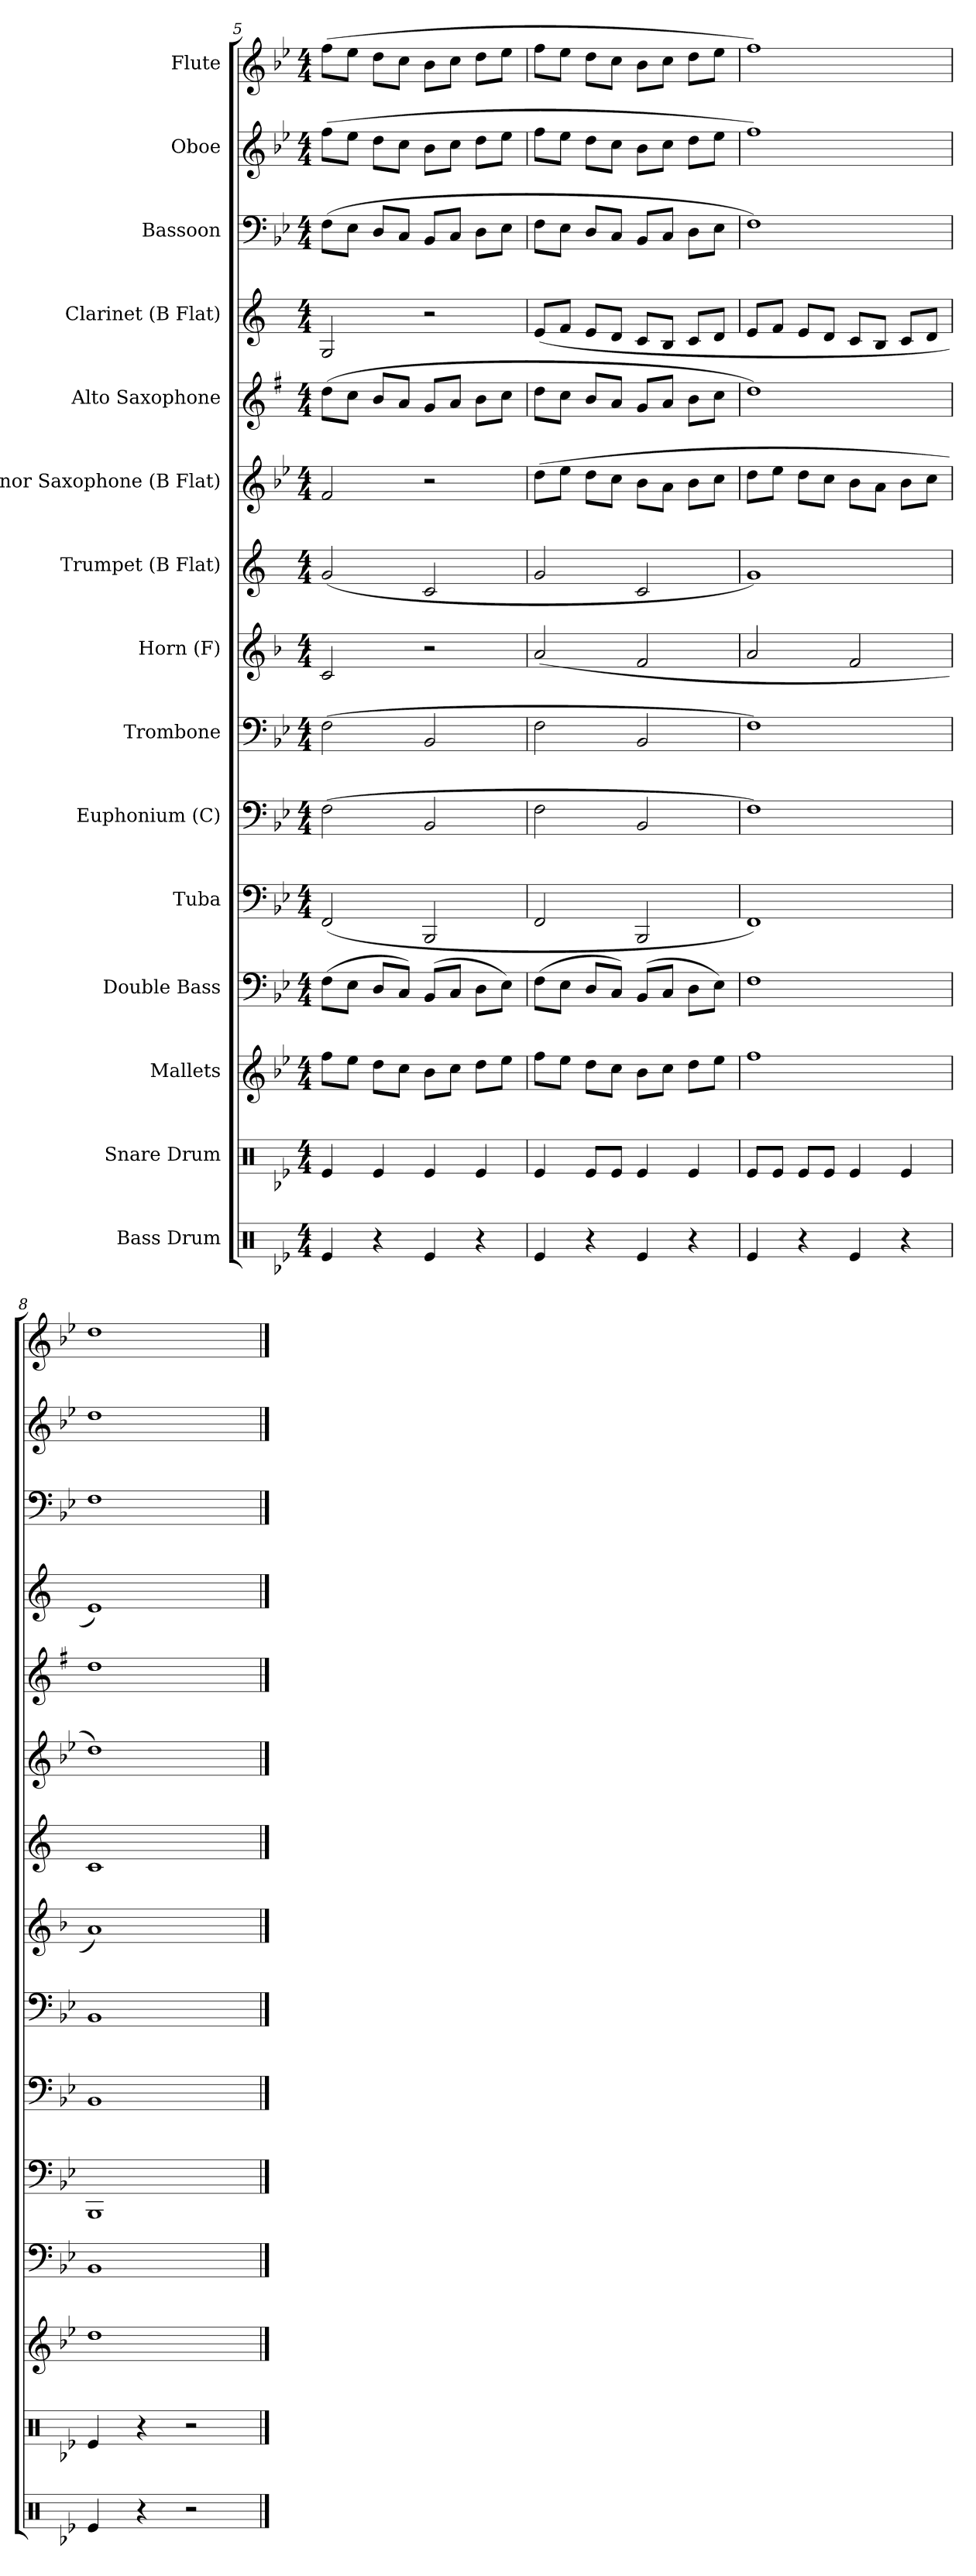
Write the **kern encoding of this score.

**kern	**kern	**kern	**kern	**kern	**kern	**kern	**kern	**kern	**kern	**kern	**kern	**kern	**kern	**kern
*part15	*part14	*part13	*part12	*part11	*part10	*part9	*part8	*part7	*part6	*part5	*part4	*part3	*part2	*part1
*staff15	*staff14	*staff13	*staff12	*staff11	*staff10	*staff9	*staff8	*staff7	*staff6	*staff5	*staff4	*staff3	*staff2	*staff1
*I"Bass Drum	*I"Snare Drum	*I"Mallets	*I"Double Bass	*I"Tuba	*I"Euphonium (C)	*I"Trombone	*I"Horn (F)	*I"Trumpet (B Flat)	*I"Tenor Saxophone (B Flat)	*I"Alto Saxophone	*I"Clarinet (B Flat)	*I"Bassoon	*I"Oboe	*I"Flute
*clefX	*clefX	*clefG2	*clefF4	*clefF4	*clefF4	*clefF4	*clefG2	*clefG2	*clefG2	*clefG2	*clefG2	*clefF4	*clefG2	*clefG2
*	*	*ITrd-14c-24	*ITrd7c12	*	*	*	*ITrd4c7	*ITrd1c2	*ITrd8c14	*ITrd5c9	*ITrd1c2	*	*	*
*k[b-e-]	*k[b-e-]	*k[b-e-]	*k[b-e-]	*k[b-e-]	*k[b-e-]	*k[b-e-]	*k[b-e-]	*k[b-e-]	*k[b-e-]	*k[b-e-]	*k[b-e-]	*k[b-e-]	*k[b-e-]	*k[b-e-]
*B-:	*B-:	*B-:	*B-:	*B-:	*B-:	*B-:	*B-:	*B-:	*B-:	*B-:	*B-:	*B-:	*B-:	*B-:
*M4/4	*M4/4	*M4/4	*M4/4	*M4/4	*M4/4	*M4/4	*M4/4	*M4/4	*M4/4	*M4/4	*M4/4	*M4/4	*M4/4	*M4/4
=5	=5	=5	=5	=5	=5	=5	=5	=5	=5	=5	=5	=5	=5	=5
4Re/	4Re/	8ffff\L	(8FF\L	(2FF/	(2F\	(2F\	2F/	(2f/	2F/	(8f\L	2F/	(8F\L	(8ff\L	(8ff\L
.	.	8eeee-i\J	8EE-i\J	.	.	.	.	.	.	8e-i\J	.	8E-i\J	8ee-i\J	8ee-i\J
4r	4Re/	8dddd\L	8DD/L	.	.	.	.	.	.	8d/L	.	8D/L	8dd\L	8dd\L
.	.	8cccc\J	8CC/J)	.	.	.	.	.	.	8c/J	.	8C/J	8cc\J	8cc\J
4Re/	4Re/	8bbb-\L	(8BBB-/L	2BBB-/	2BB-/	2BB-/	2r	2B-/	2r	8B-/L	2r	8BB-/L	8b-\L	8b-\L
.	.	8cccc\J	8CC/J	.	.	.	.	.	.	8c/J	.	8C/J	8cc\J	8cc\J
4r	4Re/	8dddd\L	8DD\L	.	.	.	.	.	.	8d\L	.	8D\L	8dd\L	8dd\L
.	.	8eeee-\J	8EE-\J)	.	.	.	.	.	.	8e-\J	.	8E-\J	8ee-\J	8ee-\J
=6	=6	=6	=6	=6	=6	=6	=6	=6	=6	=6	=6	=6	=6	=6
4Re/	4Re/	8ffff\L	(8FF\L	2FF/	2F\	2F\	(2d/	2f/	(8d\L	8f\L	(8d/L	8F\L	8ff\L	8ff\L
.	.	8eeee-\J	8EE-\J	.	.	.	.	.	8e-\J	8e-\J	8e-/J	8E-\J	8ee-\J	8ee-\J
4r	8Re/L	8dddd\L	8DD/L	.	.	.	.	.	8d\L	8d/L	8d/L	8D/L	8dd\L	8dd\L
.	8Re/J	8cccc\J	8CC/J)	.	.	.	.	.	8c\J	8c/J	8c/J	8C/J	8cc\J	8cc\J
4Re/	4Re/	8bbb-\L	(8BBB-/L	2BBB-/	2BB-/	2BB-/	2B-/	2B-/	8B-\L	8B-/L	8B-/L	8BB-/L	8b-\L	8b-\L
.	.	8cccc\J	8CC/J	.	.	.	.	.	8A\J	8c/J	8A/J	8C/J	8cc\J	8cc\J
4r	4Re/	8dddd\L	8DD\L	.	.	.	.	.	8B-\L	8d\L	8B-/L	8D\L	8dd\L	8dd\L
.	.	8eeee-\J	8EE-\J)	.	.	.	.	.	8c\J	8e-\J	8c/J	8E-\J	8ee-\J	8ee-\J
=7	=7	=7	=7	=7	=7	=7	=7	=7	=7	=7	=7	=7	=7	=7
4Re/	8Re/L	1ffff\	1FF\	1FF/)	1F\)	1F\)	2d/	1f/)	8d\L	1f\)	8d/L	1F\)	1ff\)	1ff\)
.	8Re/J	.	.	.	.	.	.	.	8e-\J	.	8e-/J	.	.	.
4r	8Re/L	.	.	.	.	.	.	.	8d\L	.	8d/L	.	.	.
.	8Re/J	.	.	.	.	.	.	.	8c\J	.	8c/J	.	.	.
4Re/	4Re/	.	.	.	.	.	2B-/	.	8B-\L	.	8B-/L	.	.	.
.	.	.	.	.	.	.	.	.	8A\J	.	8A/J	.	.	.
4r	4Re/	.	.	.	.	.	.	.	8B-\L	.	8B-/L	.	.	.
.	.	.	.	.	.	.	.	.	8c\J	.	8c/J	.	.	.
=8	=8	=8	=8	=8	=8	=8	=8	=8	=8	=8	=8	=8	=8	=8
4Re/	4Re/	1dddd\	1BBB-/	1BBB-/	1BB-/	1BB-/	1d/)	1B-/	1d\)	1f\	1d/)	1F\	1dd\	1dd\
4r	4r	.	.	.	.	.	.	.	.	.	.	.	.	.
2r	2r	.	.	.	.	.	.	.	.	.	.	.	.	.
==	==	==	==	==	==	==	==	==	==	==	==	==	==	==
*-	*-	*-	*-	*-	*-	*-	*-	*-	*-	*-	*-	*-	*-	*-
